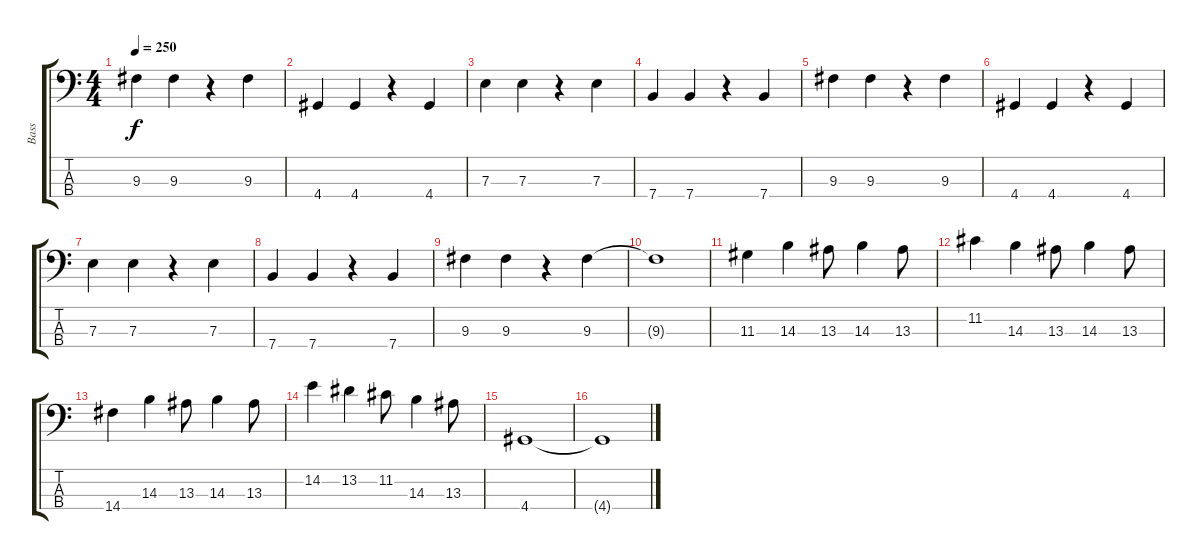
\track ("Bass" "Bass") {instrument electricbassfinger}
\staff {score tabs}
\tuning (G2 D2 A1 E1) {hide}
\ts (4 4)
\tempo 250
\clef f4
\ks c
9.3.4{dy f} 9.3.4 r.4 9.3.4 |
4.4.4 4.4.4 r.4 4.4.4 |
7.3.4 7.3.4 r.4 7.3.4 |
7.4.4 7.4.4 r.4 7.4.4 |
9.3.4 9.3.4 r.4 9.3.4 |
4.4.4 4.4.4 r.4 4.4.4 |
7.3.4 7.3.4 r.4 7.3.4 |
7.4.4 7.4.4 r.4 7.4.4 |
9.3.4 9.3.4 r.4 9.3.4 |
9.3{t}.1 |
11.3.4 14.3.4 13.3.8 14.3.4 13.3.8 |
11.2.4 14.3.4 13.3.8 14.3.4 13.3.8 |
14.4.4 14.3.4 13.3.8 14.3.4 13.3.8 |
14.2.4 13.2.4 11.2.8 14.3.4 13.3.8 |
4.4.1 |
4.4{t}.1
